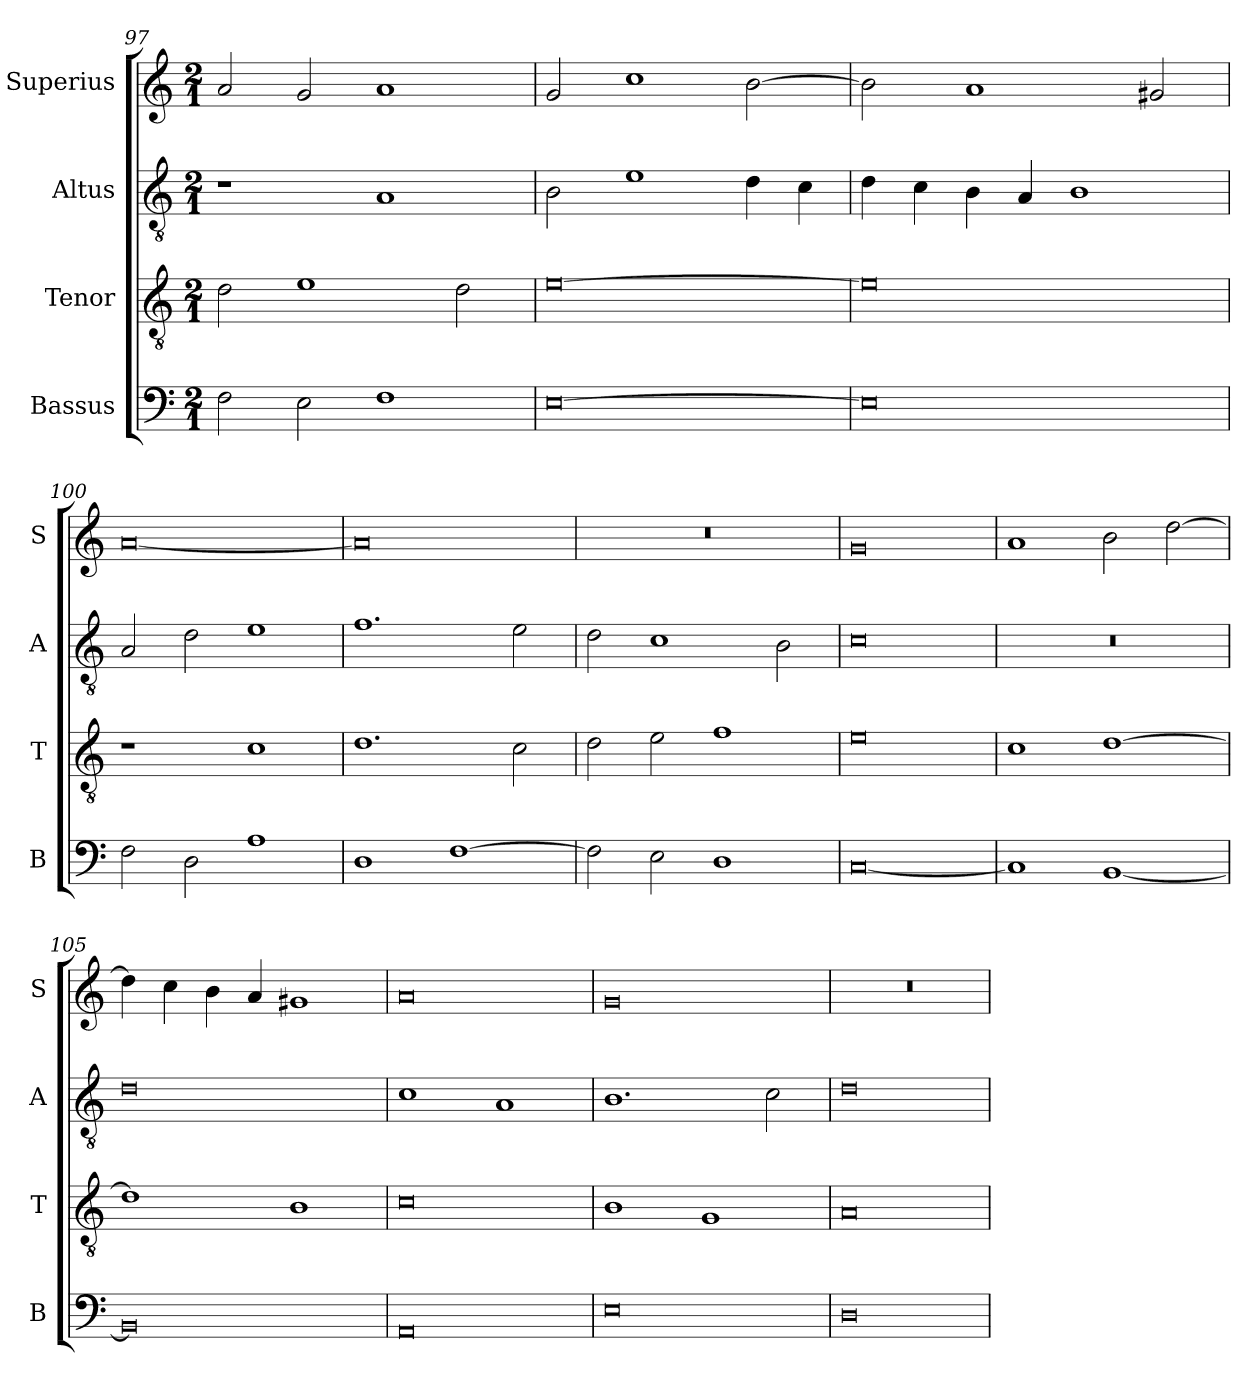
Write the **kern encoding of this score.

**kern	**kern	**kern	**kern
*part4	*part3	*part2	*part1
*staff4	*staff3	*staff2	*staff1
*I"Bassus	*I"Tenor	*I"Altus	*I"Superius
*I'B	*I'T	*I'A	*I'S
*clefF4	*clefGv2	*clefGv2	*clefG2
*k[]	*k[]	*k[]	*k[]
*M2/1	*M2/1	*M2/1	*M2/1
=97	=97	=97	=97
2F\	2d\	1r	2a/
2E\	1e	.	2g/
1F	.	1A	1a
.	2d\	.	.
=98	=98	=98	=98
[0E	[0e	2B\	2g/
.	.	1e	1cc
.	.	4d\	[2b\
.	.	4c\	.
=99	=99	=99	=99
0E]	0e]	4d\	2b\]
.	.	4c\	.
.	.	4B\	1a
.	.	4A/	.
.	.	1B	.
.	.	.	2g#X/
=100	=100	=100	=100
2F\	1r	2A/	[0a
2D\	.	2d\	.
1A	1c	1e	.
=101	=101	=101	=101
1D	1.d	1.f	0a]
[1F	.	.	.
.	2c\	2e\	.
=102	=102	=102	=102
2F\]	2d\	2d\	0r
2E\	2e\	1c	.
1D	1f	.	.
.	.	2B\	.
=103	=103	=103	=103
[0C	0e	0c	0g
=104	=104	=104	=104
1C]	1c	0r	1a
[1BB	[1d	.	2b\
.	.	.	[2dd\
=105	=105	=105	=105
0BB]	1d]	0d	4dd\]
.	.	.	4cc\
.	.	.	4b\
.	.	.	4a/
.	1B	.	1g#X
=106	=106	=106	=106
0AA	0c	1c	0a
.	.	1A	.
=107	=107	=107	=107
0E	1B	1.B	0g
.	1G	.	.
.	.	2c\	.
=108	=108	=108	=108
0D	0A	0d	0r
=	=	=	=
*-	*-	*-	*-
